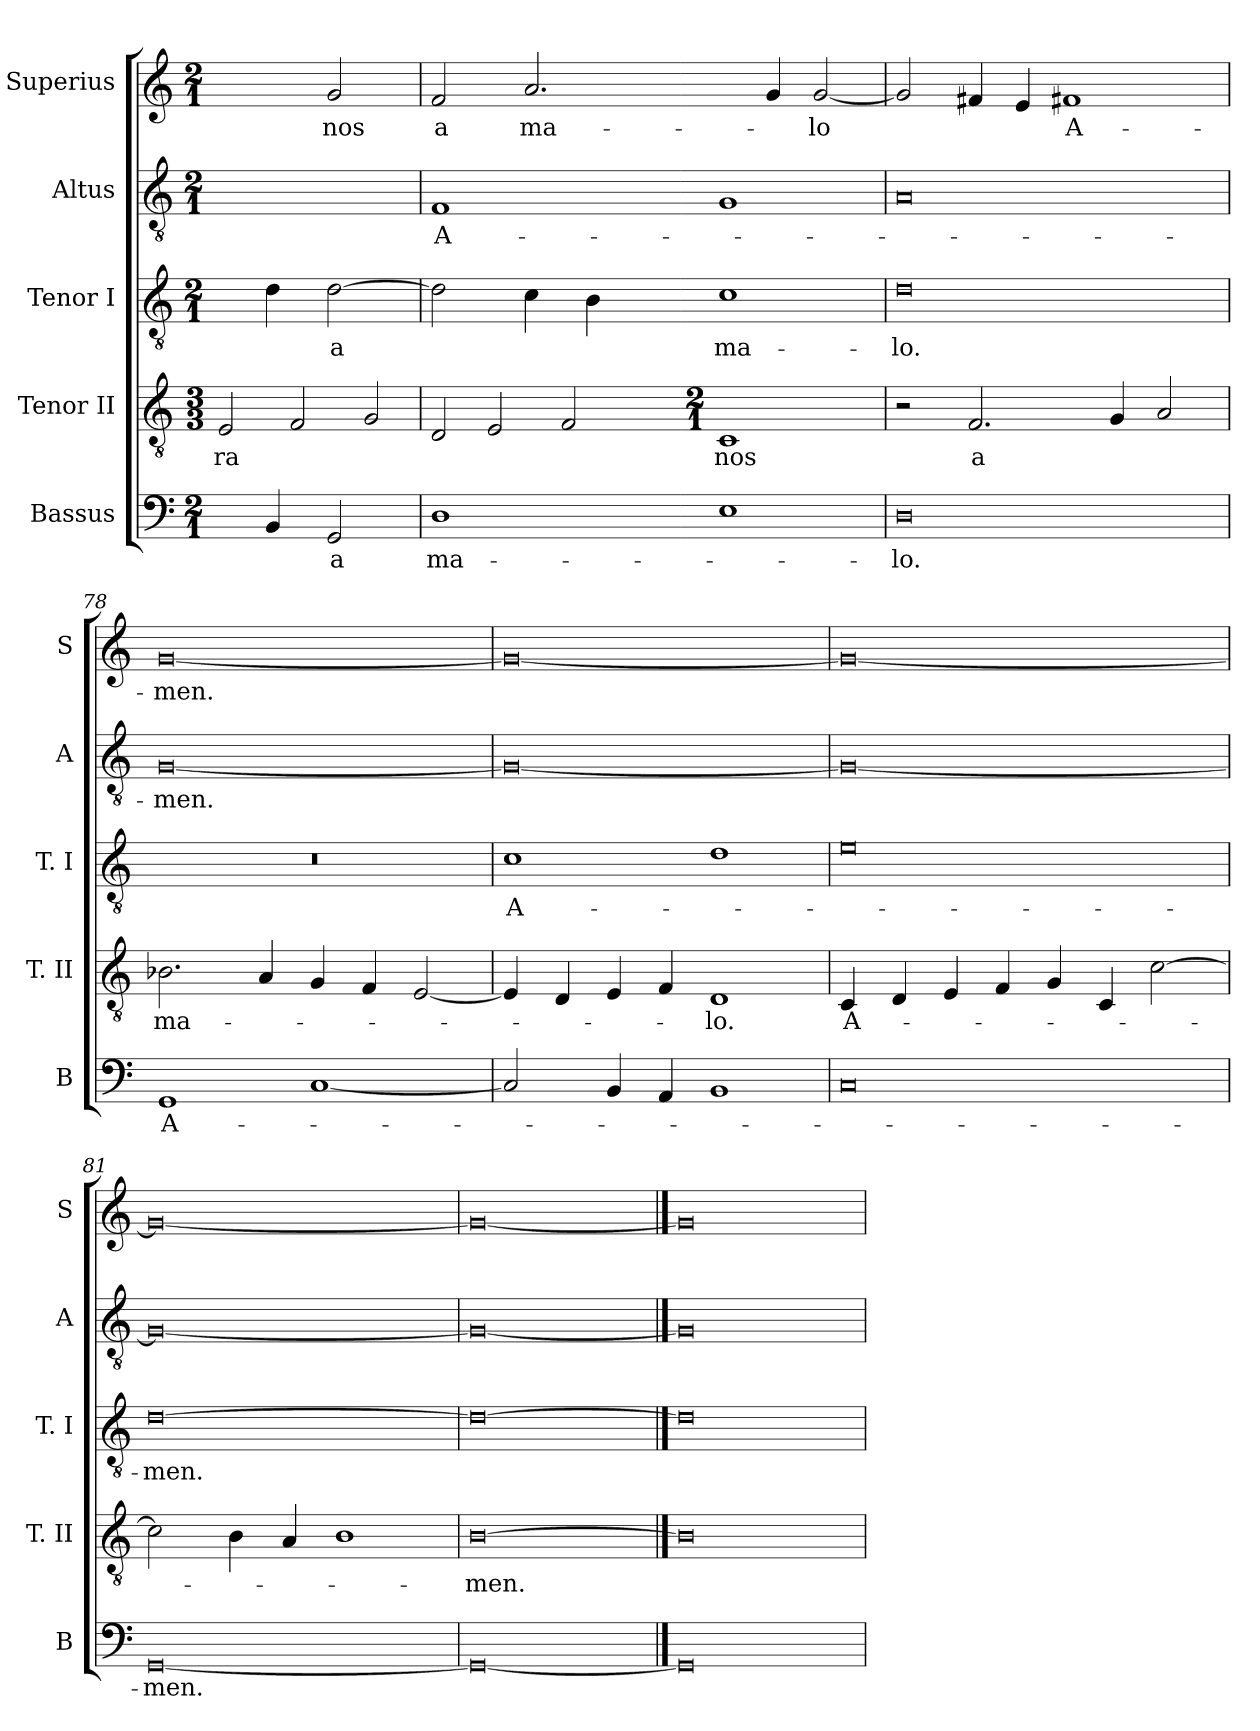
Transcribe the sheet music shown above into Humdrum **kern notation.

**kern	**text	**kern	**text	**kern	**text	**kern	**text	**kern	**text
*part5	*part5	*part4	*part4	*part3	*part3	*part2	*part2	*part1	*part1
*staff5	*staff5	*staff4	*staff4	*staff3	*staff3	*staff2	*staff2	*staff1	*staff1
*I"Bassus	*	*I"Tenor II	*	*I"Tenor I	*	*I"Altus	*	*I"Superius	*
*I'B	*	*I'T. II	*	*I'T. I	*	*I'A	*	*I'S	*
*clefF4	*	*clefGv2	*	*clefGv2	*	*clefGv2	*	*clefG2	*
*k[]	*	*k[]	*	*k[]	*	*k[]	*	*k[]	*
*C:	*	*C:	*	*C:	*	*C:	*	*C:	*
*M2/1	*	*M3/3	*	*M2/1	*	*M2/1	*	*M2/1	*
*	*	*Xtuplet	*	*	*	*	*	*	*
=	=	=	=	=	=	=	=	=	=
4ryy	.	3E	-ra	4ryy	.	1ryy	.	2ryy	.
4BB	.	.	.	4d	.	.	.	.	.
.	.	3F	.	.	.	.	.	.	.
2GG	a	.	.	[2d	a	.	.	2g	nos
.	.	3G	.	.	.	.	.	.	.
=	=	=	=	=	=	=	=	=	=
1D	ma-	3D	.	2d]	.	1F	A-	2f	a
.	.	3E	.	.	.	.	.	.	.
.	.	.	.	4c	.	.	.	2.a	ma-
.	.	3F	.	.	.	.	.	.	.
.	.	.	.	4B	.	.	.	.	.
4ryy	.	4ryy	.	4ryy	.	4ryy	.	.	.
=-	=-	=-	=-	=-	=-	=-	=-	=-	=-
*	*	*M2/1	*	*	*	*	*	*	*
1E	.	1C	nos	1c	ma-	1G	.	4ryy	.
.	.	.	.	.	.	.	.	4g	.
.	.	.	.	.	.	.	.	[2g	-lo
=77	=77	=77	=77	=77	=77	=77	=77	=77	=77
0D	-lo.	2r	.	0d	-lo.	0A	.	2g]	.
.	.	2.F	a	.	.	.	.	4f#X	.
.	.	.	.	.	.	.	.	4e	.
.	.	.	.	.	.	.	.	1f#X	A-
.	.	4G	.	.	.	.	.	.	.
.	.	2A	.	.	.	.	.	.	.
=78	=78	=78	=78	=78	=78	=78	=78	=78	=78
1GG	A-	2.B-X	ma-	0r	.	[0G	-men.	[0g	-men.
.	.	4A	.	.	.	.	.	.	.
[1C	.	4G	.	.	.	.	.	.	.
.	.	4F	.	.	.	.	.	.	.
.	.	[2E	.	.	.	.	.	.	.
=79	=79	=79	=79	=79	=79	=79	=79	=79	=79
2C]	.	4E]	.	1c	A-	0G_	.	0g_	.
.	.	4D	.	.	.	.	.	.	.
4BB	.	4E	.	.	.	.	.	.	.
4AA	.	4F	.	.	.	.	.	.	.
1BB	.	1D	-lo.	1d	.	.	.	.	.
=80	=80	=80	=80	=80	=80	=80	=80	=80	=80
0C	.	4C	A-	0e	.	0G_	.	0g_	.
.	.	4D	.	.	.	.	.	.	.
.	.	4E	.	.	.	.	.	.	.
.	.	4F	.	.	.	.	.	.	.
.	.	4G	.	.	.	.	.	.	.
.	.	4C	.	.	.	.	.	.	.
.	.	[2c	.	.	.	.	.	.	.
=81	=81	=81	=81	=81	=81	=81	=81	=81	=81
[0GG	-men.	2c]	.	[0d	-men.	0G_	.	0g_	.
.	.	4B	.	.	.	.	.	.	.
.	.	4A	.	.	.	.	.	.	.
.	.	1B	.	.	.	.	.	.	.
=82	=82	=82	=82	=82	=82	=82	=82	=82	=82
0GG_	.	[0B	-men.	0d_	.	0G_	.	0g_	.
==83	==83	==83	==83	==83	==83	==83	==83	==83	==83
0GG]	.	0B]	.	0d]	.	0G]	.	0g]	.
=	=	=	=	=	=	=	=	=	=
*-	*-	*-	*-	*-	*-	*-	*-	*-	*-
